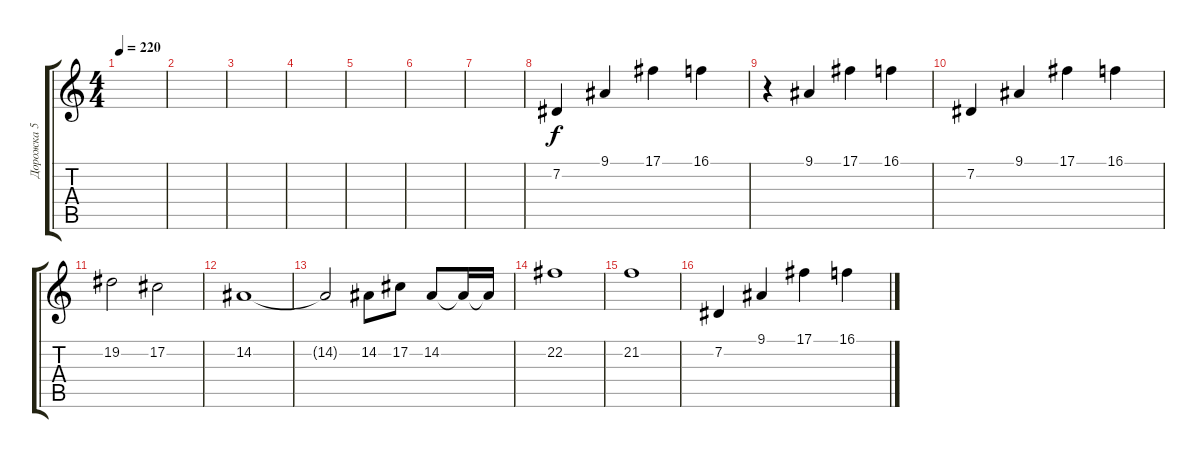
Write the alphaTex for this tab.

\track ("Дорожка 5" "Дорожка 5") {instrument stringensemble1}
\staff {score tabs}
\tuning (Db4 Ab3 E3 B2 Gb2 B1) {hide}
\ts (4 4)
\tempo 220
\clef g2
\ks c
|
|
|
|
|
|
|
7.2.4 9.1.4 17.1.4 16.1.4 |
r.4 9.1.4 17.1.4 16.1.4 |
7.2.4 9.1.4 17.1.4 16.1.4 |
19.2.2 17.2.2 |
14.2.1 |
14.2{t}.2 14.2.8 17.2.8 14.2.8 14.2{t}.16 14.2{t}.16 |
22.2.1 |
21.2.1 |
7.2.4 9.1.4 17.1.4 16.1.4
